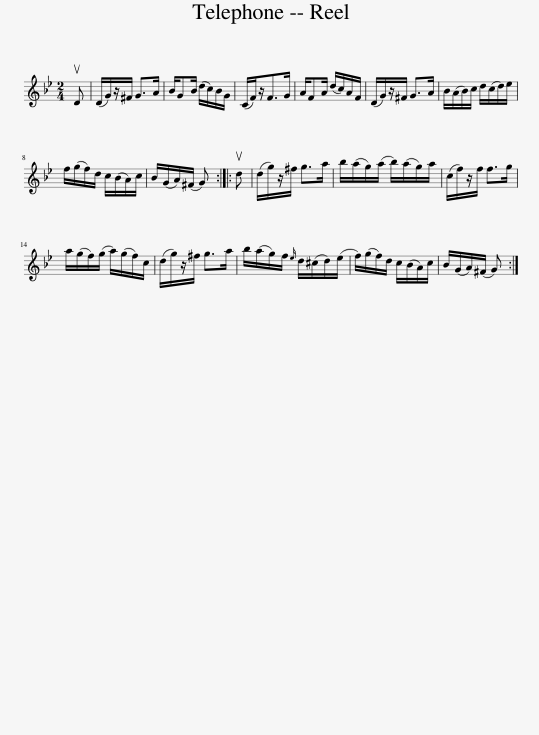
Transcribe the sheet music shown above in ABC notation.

X:1
L:1/8
M:2/4
I:linebreak $
K:Gmin
V:1 treble
V:1
 uD | (D/G/)z/^F/ G>A | B/GB/ (d/c/)B/G/ | (C/F/)z<FG/ | A/FA/ (d/c/)A/F/ | %5
 (D/G/)z/^F/ G>A | B/(A/B/)c/ d/(c/d/)e/ |$ f/(g/f/)d/ c/(B/A/)c/ | B/(G/A/)(^F/ G) :: ud | %10
 (d/g/)z/^f/ g>a | b/(a/g/)(a/ b/)(a/g/)a/ | (c/f/)z/f/ f>g |$ a/(g/f/)(g/ a/)(g/f/)c/ | (d/g/)z/^f/ g>a | %15
 b/(a/g/)f/{e} d/(^c/d/)(e/ | f/)(g/f/)d/ c/(B/A/)c/ | B/(G/A/)(^F/ G) :| %18
